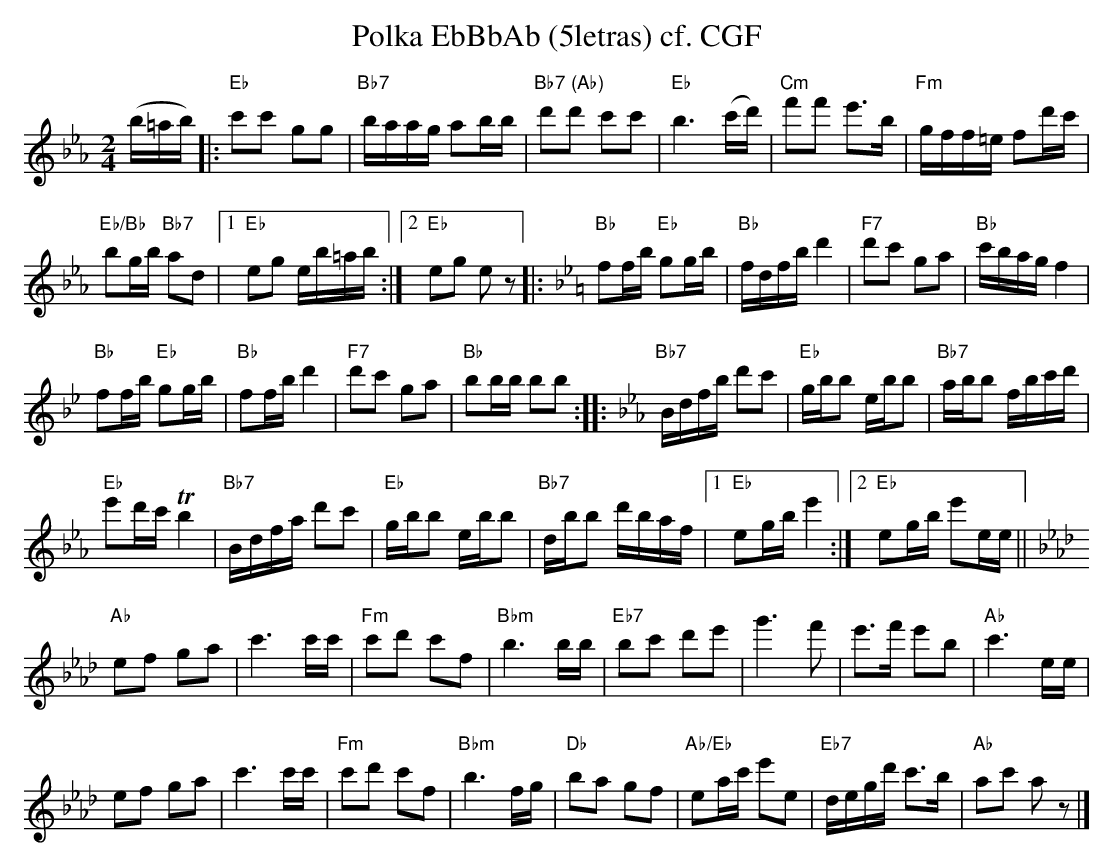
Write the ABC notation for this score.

X:1
T:Polka EbBbAb (5letras) cf. CGF
M:2/4
L:1/16
K:Ebmaj%%MIDI gchordon
(b=ab) |: "Eb"c'2c'2 g2g2 | "Bb7"baag a2bb | "Bb7 (Ab)"d'2d'2 c'2c'2 | "Eb"b6(c'd') | "Cm"f'2f'2 e'3b | "Fm"gff=e f2d'c' |
"Eb/Bb"b2gb "Bb7"a2d2 |1 "Eb"e2g2 eb=ab :|2 "Eb"e2g2 e2z2 |: [K:Bbmaj] "Bb"f2fb "Eb"g2gb | "Bb"fdfb d'4 | "F7"d'2c'2 g2a2 | "Bb"c'bag f4 |
"Bb"f2fb "Eb"g2gb | "Bb"f2fb d'4 | "F7"d'2c'2 g2a2 | "Bb"b2bb b2b2 :: [K:Ebmaj] "Bb7"Bdfb d'2c'2 | "Eb"gbb2 ebb2 | "Bb7"abb2 fbc'd' |
"Eb"e'2d'c' Tb4 | "Bb7"Bdfa d'2c'2 | "Eb"gbb2 ebb2 | "Bb7"dbb2 d'baf |1 "Eb"e2gb e'4 :|2 "Eb"e2gb e'2ee || [K:Abmaj]
"Ab"e2f2 g2a2 | c'6c'c' | "Fm"c'2d'2 c'2f2 | "Bbm"b6bb | "Eb7"b2c'2 d'2e'2 | g'6f'2 | e'3f' e'2b2 | "Ab"c'6ee |
e2f2 g2a2 | c'6c'c' | "Fm"c'2d'2 c'2f2 | "Bbm"b6fg | "Db"b2a2 g2f2 | "Ab/Eb"e2ac' e'2e2 | "Eb7"degd' c'3b | "Ab"a2c'2 a2z2 |]
